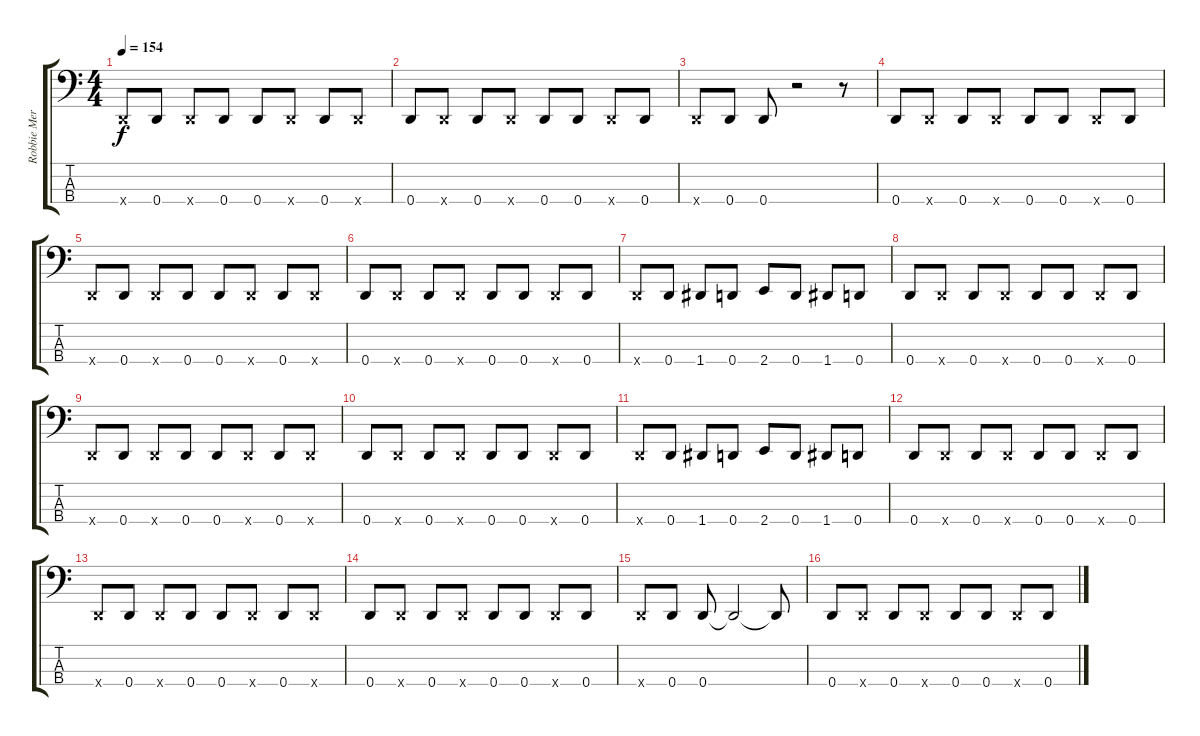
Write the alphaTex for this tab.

\track ("Robbie Merrill" "Robbie Mer") {instrument electricbasspick}
\staff {score tabs}
\tuning (G2 D2 A1 D1) {hide}
\ts (4 4)
\tempo 154
\clef f4
\ks c
0.4{x}.8{dy f} 0.4.8 0.4{x}.8 0.4.8 0.4.8 0.4{x}.8 0.4.8 0.4{x}.8 |
0.4.8 0.4{x}.8 0.4.8 0.4{x}.8 0.4.8 0.4.8 0.4{x}.8 0.4.8 |
0.4{x}.8 0.4.8 0.4.8 r.2 r.8 |
0.4.8 0.4{x}.8 0.4.8 0.4{x}.8 0.4.8 0.4.8 0.4{x}.8 0.4.8 |
0.4{x}.8 0.4.8 0.4{x}.8 0.4.8 0.4.8 0.4{x}.8 0.4.8 0.4{x}.8 |
0.4.8 0.4{x}.8 0.4.8 0.4{x}.8 0.4.8 0.4.8 0.4{x}.8 0.4.8 |
0.4{x}.8 0.4.8 1.4.8 0.4.8 2.4.8 0.4.8 1.4.8 0.4.8 |
0.4.8 0.4{x}.8 0.4.8 0.4{x}.8 0.4.8 0.4.8 0.4{x}.8 0.4.8 |
0.4{x}.8 0.4.8 0.4{x}.8 0.4.8 0.4.8 0.4{x}.8 0.4.8 0.4{x}.8 |
0.4.8 0.4{x}.8 0.4.8 0.4{x}.8 0.4.8 0.4.8 0.4{x}.8 0.4.8 |
0.4{x}.8 0.4.8 1.4.8 0.4.8 2.4.8 0.4.8 1.4.8 0.4.8 |
0.4.8 0.4{x}.8 0.4.8 0.4{x}.8 0.4.8 0.4.8 0.4{x}.8 0.4.8 |
0.4{x}.8 0.4.8 0.4{x}.8 0.4.8 0.4.8 0.4{x}.8 0.4.8 0.4{x}.8 |
0.4.8 0.4{x}.8 0.4.8 0.4{x}.8 0.4.8 0.4.8 0.4{x}.8 0.4.8 |
0.4{x}.8 0.4.8 0.4.8 0.4{t}.2 0.4{t}.8 |
0.4.8 0.4{x}.8 0.4.8 0.4{x}.8 0.4.8 0.4.8 0.4{x}.8 0.4.8
